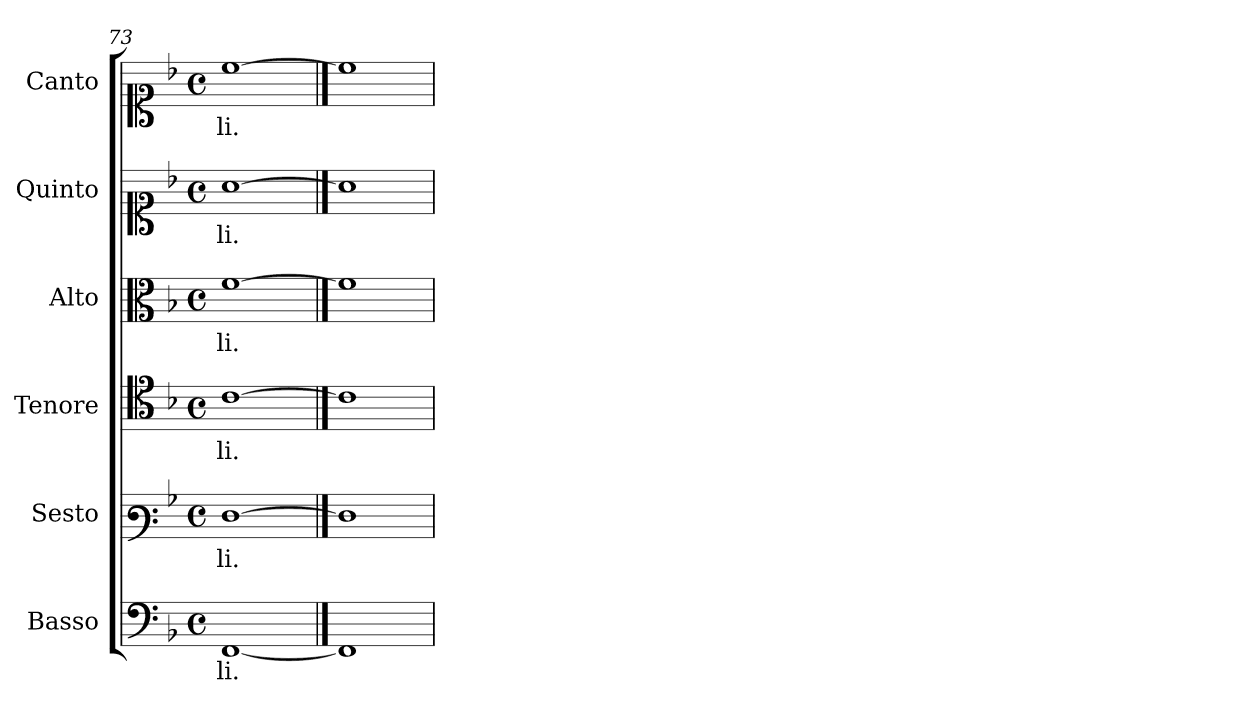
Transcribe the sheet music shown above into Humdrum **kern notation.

**kern	**text	**kern	**text	**kern	**text	**kern	**text	**kern	**text	**kern	**text
*part6	*part6	*part5	*part5	*part4	*part4	*part3	*part3	*part2	*part2	*part1	*part1
*staff6	*staff6	*staff5	*staff5	*staff4	*staff4	*staff3	*staff3	*staff2	*staff2	*staff1	*staff1
*I"Basso	*	*I"Sesto	*	*I"Tenore	*	*I"Alto	*	*I"Quinto	*	*I"Canto	*
*I'B	*	*	*	*I'T	*	*I'A	*	*	*	*	*
*clefF4	*	*clefF3	*	*clefC4	*	*clefC3	*	*clefC1	*	*clefC1	*
*k[b-]	*	*k[b-]	*	*k[b-]	*	*k[b-]	*	*k[b-]	*	*k[b-]	*
*F:	*	*F:	*	*F:	*	*F:	*	*F:	*	*F:	*
*M4/4	*	*M4/4	*	*M4/4	*	*M4/4	*	*M4/4	*	*M4/4	*
*met(c)	*	*met(c)	*	*met(c)	*	*met(c)	*	*met(c)	*	*met(c)	*
=73	=73	=73	=73	=73	=73	=73	=73	=73	=73	=73	=73
!	!LO:LY:b	!	!LO:LY:b	!	!LO:LY:b	!	!LO:LY:b	!	!LO:LY:b	!	!LO:LY:b
[1FF	li.	[1F	li.	[1c	li.	[1f	li.	[1a	li.	[1cc	li.
==74	==74	==74	==74	==74	==74	==74	==74	==74	==74	==74	==74
1FF]	.	1F]	.	1c]	.	1f]	.	1a]	.	1cc]	.
=	=	=	=	=	=	=	=	=	=	=	=
*-	*-	*-	*-	*-	*-	*-	*-	*-	*-	*-	*-
